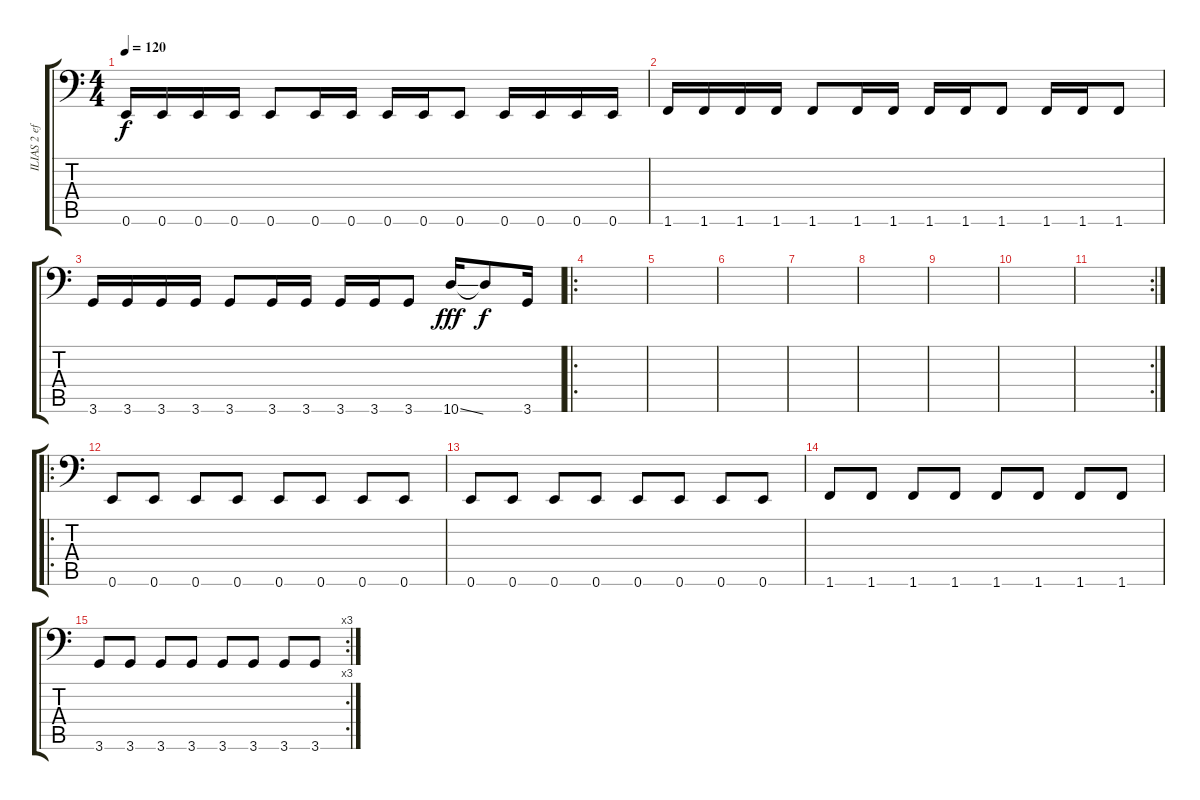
\track ("ILIAS 2 eff" "ILIAS 2 ef") {instrument synthbass1}
\staff {score tabs}
\tuning (E3 B2 G2 D2 A1 E1) {hide}
\ts (4 4)
\tempo 120
\clef f4
\ks c
0.6.16{dy f} 0.6.16 0.6.16 0.6.16 0.6.8 0.6.16 0.6.16 0.6.16 0.6.16 0.6.8 0.6.16 0.6.16 0.6.16 0.6.16 |
1.6.16 1.6.16 1.6.16 1.6.16 1.6.8 1.6.16 1.6.16 1.6.16 1.6.16 1.6.8 1.6.16 1.6.16 1.6.8 |
3.6.16 3.6.16 3.6.16 3.6.16 3.6.8 3.6.16 3.6.16 3.6.16 3.6.16 3.6.8 10.6{ss}.16{dy fff} 10.6{t}.8{dy f} 3.6.16 |
\ro
|
|
|
|
|
|
|
\rc 2
|
\ro
0.6.8 0.6.8 0.6.8 0.6.8 0.6.8 0.6.8 0.6.8 0.6.8 |
0.6.8 0.6.8 0.6.8 0.6.8 0.6.8 0.6.8 0.6.8 0.6.8 |
1.6.8 1.6.8 1.6.8 1.6.8 1.6.8 1.6.8 1.6.8 1.6.8 |
\rc 3
3.6.8 3.6.8 3.6.8 3.6.8 3.6.8 3.6.8 3.6.8 3.6.8
